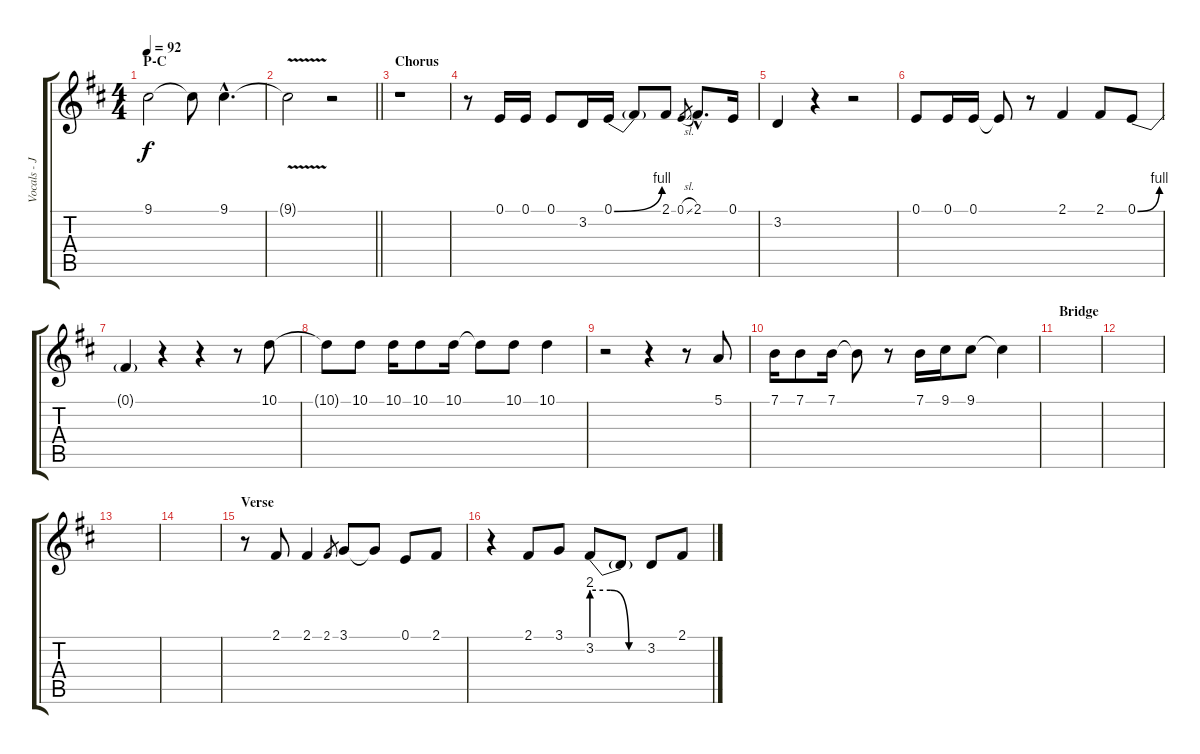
\track ("Vocals - Jon Oliva" "Vocals - J") {instrument synthvoice}
\staff {score tabs}
\tuning (E4 B3 G3 D3 A2 E2) {hide}
\ts (4 4)
\section ("" "P-C")
\tempo 92
\clef g2
\ks d
9.1.2{dy f} 9.1{t}.8 9.1{hac}.4{d} |
\barLineRight lightlight
9.1{v t}.2 r.2 |
\section ("" "Chorus")
r.1 |
r.8 0.1.16 0.1.16 0.1.8 3.2.16 0.1{be (bend 0 0 60 4)}.16 0.1{t}.8 2.1.8 0.1{sl}.8{gr} 2.1{hac}.8{d} 0.1.16 |
3.2.4 r.4 r.2 |
0.1.8 0.1.16 0.1.16 0.1{t}.8 r.8 2.1.4 2.1.8 0.1{be (bend 0 0 60 4)}.8 |
0.1{t}.4 r.4 r.4 r.8 10.1.8 |
10.1{t}.8 10.1.8 10.1.16 10.1.8 10.1.16 10.1{t}.8 10.1.8 10.1.4 |
r.2 r.4 r.8 5.1.8 |
7.1.16 7.1.8 7.1.16 7.1{t}.8 r.8 7.1.16 9.1.16 9.1.8 9.1{t}.4 |
\section ("" "Bridge")
|
|
|
|
\section ("" "Verse")
r.8 2.1.8 2.1.4 2.1.8{gr} 3.1.8 3.1{t}.8 0.1.8 2.1.8 |
r.4 2.1.8 3.1.8 3.2{be (custom 0 8 20 8 40 0 60 0)}.8 3.2{t}.8 3.2.8 2.1.8
